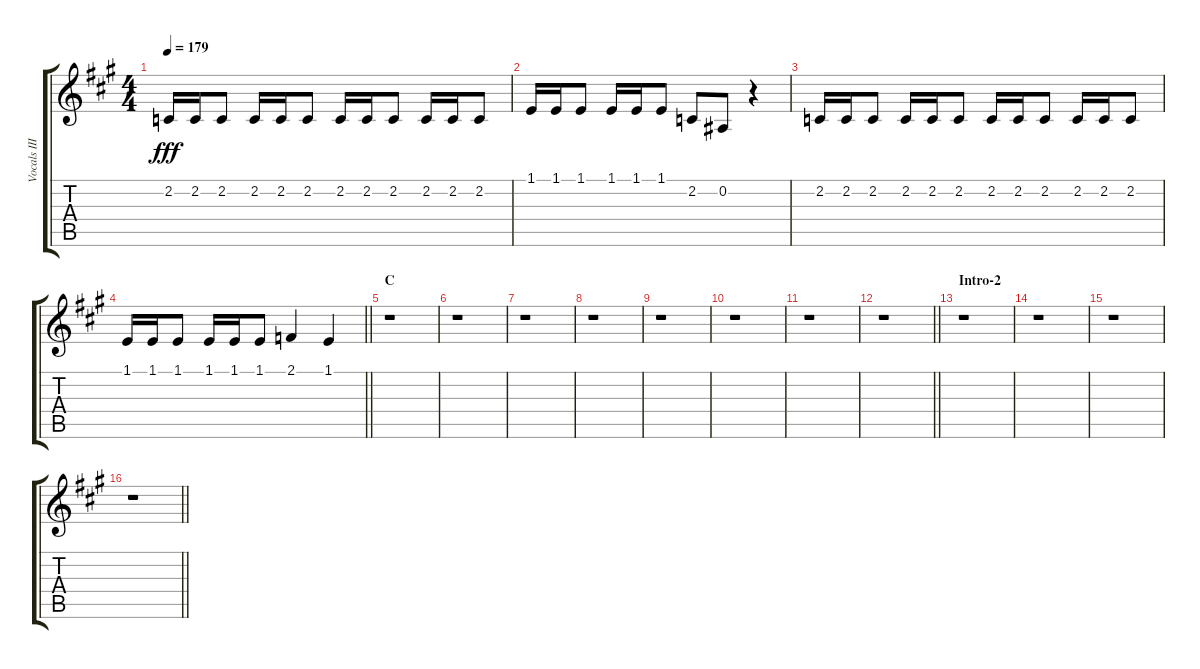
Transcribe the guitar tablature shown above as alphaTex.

\track ("Vocals III" "Vocals III") {instrument voiceoohs}
\staff {score tabs}
\tuning (Eb4 Bb3 Gb3 Db3 Ab2 Eb2) {hide}
\ts (4 4)
\tempo 179
\clef g2
\ks a
2.2.16{dy fff} 2.2.16 2.2.8 2.2.16 2.2.16 2.2.8 2.2.16 2.2.16 2.2.8 2.2.16 2.2.16 2.2.8 |
1.1.16 1.1.16 1.1.8 1.1.16 1.1.16 1.1.8 2.2.8 0.2.8 r.4 |
2.2.16 2.2.16 2.2.8 2.2.16 2.2.16 2.2.8 2.2.16 2.2.16 2.2.8 2.2.16 2.2.16 2.2.8 |
\barLineRight lightlight
1.1.16 1.1.16 1.1.8 1.1.16 1.1.16 1.1.8 2.1.4 1.1.4 |
\section ("" "C")
r.1 |
r.1 |
r.1 |
r.1 |
r.1 |
r.1 |
r.1 |
\barLineRight lightlight
r.1 |
\section ("" "Intro-2")
r.1 |
r.1 |
r.1 |
\barLineRight lightlight
r.1
